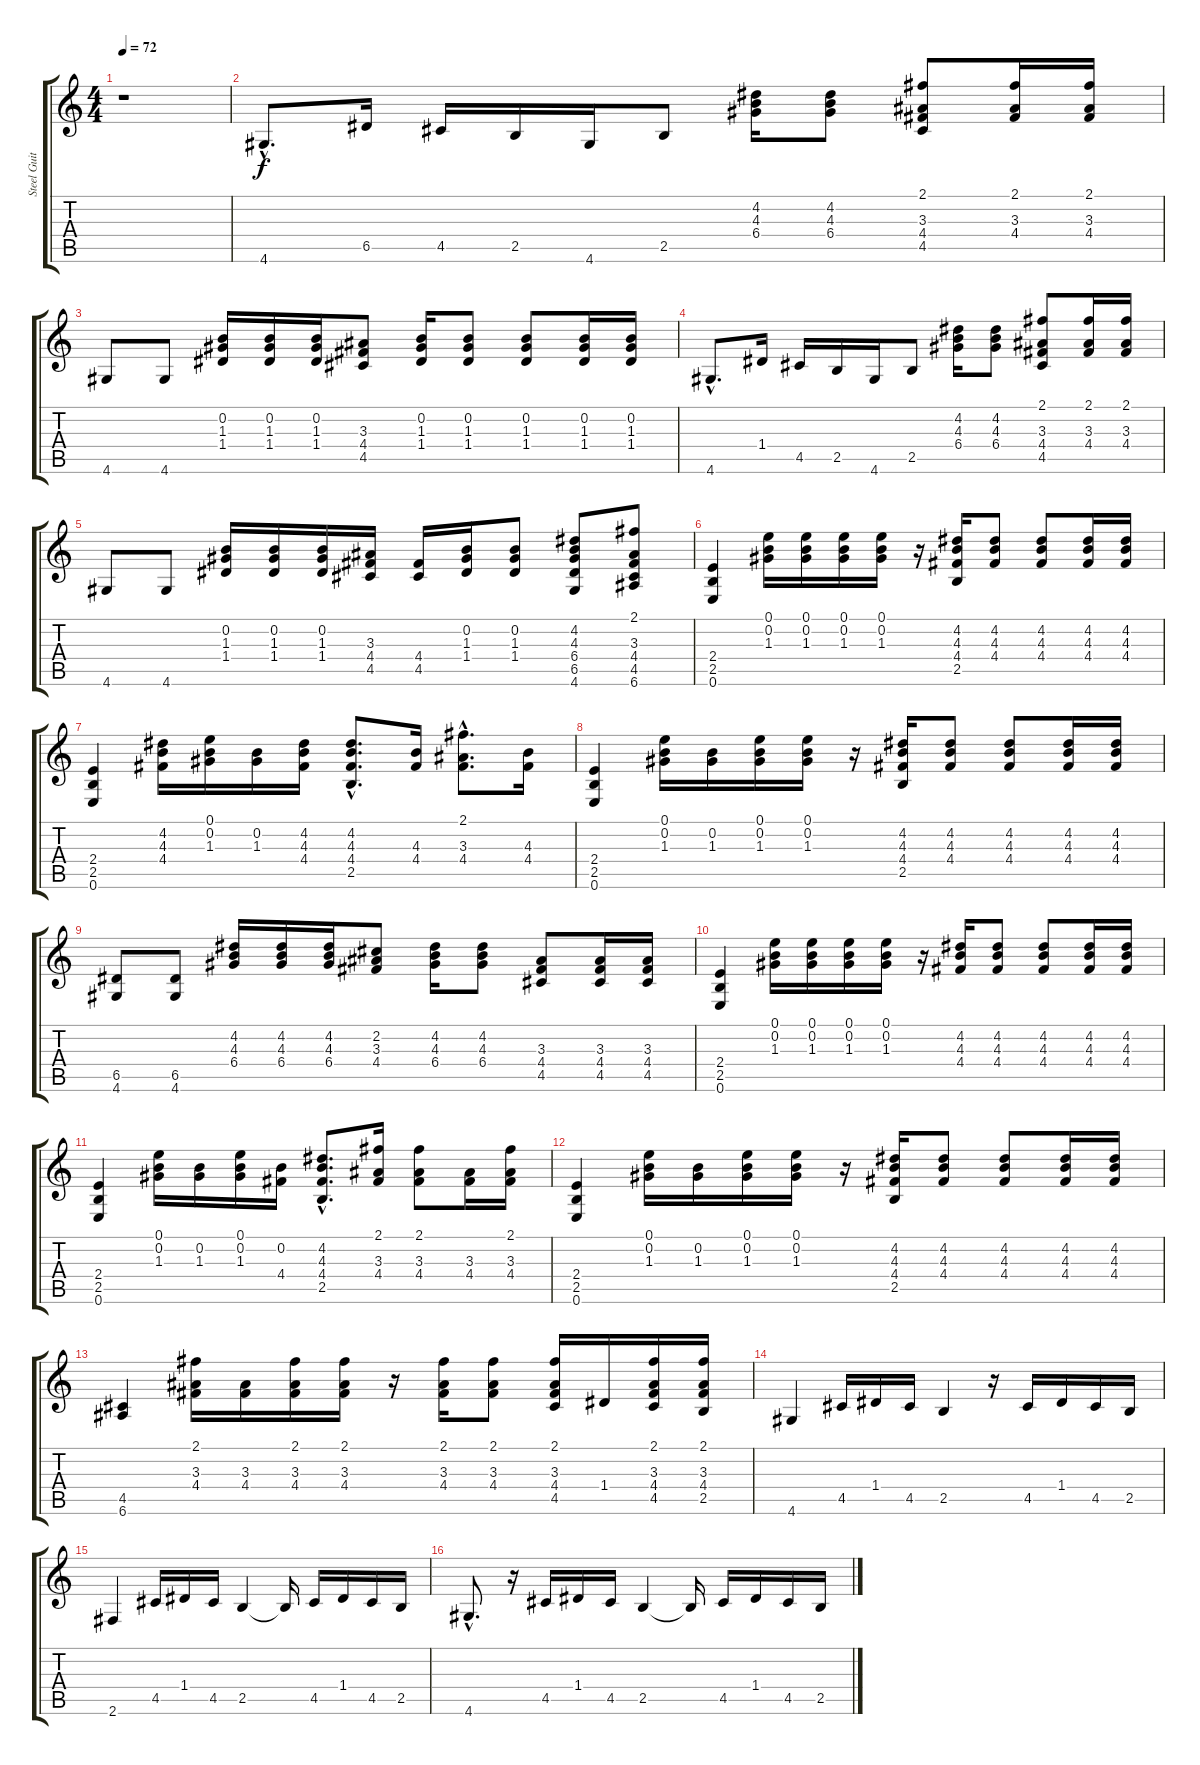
\track ("Steel Guitar" "Steel Guit") {instrument acousticguitarsteel}
\staff {score tabs}
\tuning (E4 B3 G3 D3 A2 E2) {hide}
\ts (4 4)
\tempo 72
\clef g2
\ks c
r.1{dy f instrument acousticguitarsteel} |
4.6{hac}.8{d} 6.5.16 4.5.16 2.5.16 4.6.16 2.5.8 (4.2 4.3 6.4).16 (4.2 4.3 6.4).8 (2.1 3.3 4.4 4.5).8 (2.1 3.3 4.4).16 (2.1 3.3 4.4).16 |
4.6.8 4.6.8 (0.2 1.3 1.4).16 (0.2 1.3 1.4).16 (0.2 1.3 1.4).16 (3.3 4.4 4.5).8 (0.2 1.3 1.4).16 (0.2 1.3 1.4).8 (0.2 1.3 1.4).8 (0.2 1.3 1.4).16 (0.2 1.3 1.4).16 |
4.6{hac}.8{d} 1.4.16 4.5.16 2.5.16 4.6.16 2.5.8 (4.2 4.3 6.4).16 (4.2 4.3 6.4).8 (2.1 3.3 4.4 4.5).8 (2.1 3.3 4.4).16 (2.1 3.3 4.4).16 |
4.6.8 4.6.8 (0.2 1.3 1.4).16 (0.2 1.3 1.4).16 (0.2 1.3 1.4).16 (3.3 4.4 4.5).16 (4.4 4.5).16 (0.2 1.3 1.4).16 (0.2 1.3 1.4).8 (4.2 4.3 6.4 6.5 4.6).8 (2.1 3.3 4.4 4.5 6.6).8 |
(2.4 2.5 0.6).4 (0.1 0.2 1.3).16 (0.1 0.2 1.3).16 (0.1 0.2 1.3).16 (0.1 0.2 1.3).16 r.16 (4.2 4.3 4.4 2.5).16 (4.2 4.3 4.4).8 (4.2 4.3 4.4).8 (4.2 4.3 4.4).16 (4.2 4.3 4.4).16 |
(2.4 2.5 0.6).4 (4.2 4.3 4.4).16 (0.1 0.2 1.3).16 (0.2 1.3).16 (4.2 4.3 4.4).16 (4.2{hac} 4.3{hac} 4.4{hac} 2.5{hac}).8{d} (4.3 4.4).16 (2.1{hac} 3.3{hac} 4.4{hac}).8{d} (4.3 4.4).16 |
(2.4 2.5 0.6).4 (0.1 0.2 1.3).16 (0.2 1.3).16 (0.1 0.2 1.3).16 (0.1 0.2 1.3).16 r.16 (4.2 4.3 4.4 2.5).16 (4.2 4.3 4.4).8 (4.2 4.3 4.4).8 (4.2 4.3 4.4).16 (4.2 4.3 4.4).16 |
(6.5 4.6).8 (6.5 4.6).8 (4.2 4.3 6.4).16 (4.2 4.3 6.4).16 (4.2 4.3 6.4).16 (2.2 3.3 4.4).8 (4.2 4.3 6.4).16 (4.2 4.3 6.4).8 (3.3 4.4 4.5).8 (3.3 4.4 4.5).16 (3.3 4.4 4.5).16 |
(2.4 2.5 0.6).4 (0.1 0.2 1.3).16 (0.1 0.2 1.3).16 (0.1 0.2 1.3).16 (0.1 0.2 1.3).16 r.16 (4.2 4.3 4.4).16 (4.2 4.3 4.4).8 (4.2 4.3 4.4).8 (4.2 4.3 4.4).16 (4.2 4.3 4.4).16 |
(2.4 2.5 0.6).4 (0.1 0.2 1.3).16 (0.2 1.3).16 (0.1 0.2 1.3).16 (0.2 4.4).16 (4.2{hac} 4.3{hac} 4.4{hac} 2.5{hac}).8{d} (2.1 3.3 4.4).16 (2.1 3.3 4.4).8 (3.3 4.4).16 (2.1 3.3 4.4).16 |
(2.4 2.5 0.6).4 (0.1 0.2 1.3).16 (0.2 1.3).16 (0.1 0.2 1.3).16 (0.1 0.2 1.3).16 r.16 (4.2 4.3 4.4 2.5).16 (4.2 4.3 4.4).8 (4.2 4.3 4.4).8 (4.2 4.3 4.4).16 (4.2 4.3 4.4).16 |
(4.5 6.6).4 (2.1 3.3 4.4).16 (3.3 4.4).16 (2.1 3.3 4.4).16 (2.1 3.3 4.4).16 r.16 (2.1 3.3 4.4).16 (2.1 3.3 4.4).8 (2.1 3.3 4.4 4.5).16 1.4.16 (2.1 3.3 4.4 4.5).16 (2.1 3.3 4.4 2.5).16 |
4.6.4 4.5.16 1.4.16 4.5.16 2.5.4 r.16 4.5.16 1.4.16 4.5.16 2.5.16 |
2.6.4 4.5.16 1.4.16 4.5.16 2.5.4 2.5{t}.16 4.5.16 1.4.16 4.5.16 2.5.16 |
4.6{hac}.8{d} r.16 4.5.16 1.4.16 4.5.16 2.5.4 2.5{t}.16 4.5.16 1.4.16 4.5.16 2.5.16
